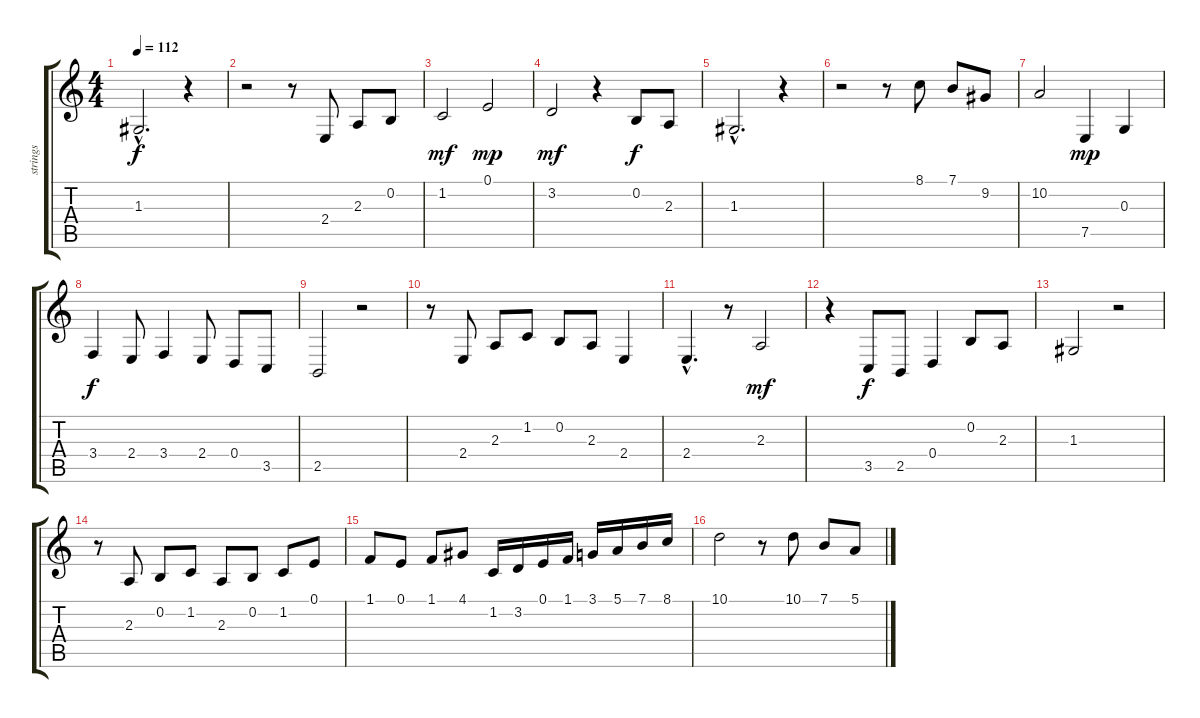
\track ("strings" "strings") {instrument stringensemble1}
\staff {score tabs}
\tuning (E4 B3 G3 D3 A2 E2) {hide}
\ts (4 4)
\tempo 112
\clef g2
\ks c
1.3{hac}.2{d dy f} r.4 |
r.2 r.8 2.4.8 2.3.8 0.2.8 |
1.2.2{dy mf} 0.1.2{dy mp} |
3.2.2{dy mf} r.4 0.2.8{dy f} 2.3.8 |
1.3{hac}.2{d} r.4 |
r.2 r.8 8.1.8 7.1.8 9.2.8 |
10.2.2 7.5.4{dy mp} 0.3.4 |
3.4.4{dy f} 2.4.8 3.4.4 2.4.8 0.4.8 3.5.8 |
2.5.2 r.2 |
r.8 2.4.8 2.3.8 1.2.8 0.2.8 2.3.8 2.4.4 |
2.4{hac}.4{d} r.8 2.3.2{dy mf} |
r.4 3.5.8{dy f} 2.5.8 0.4.4 0.2.8 2.3.8 |
1.3.2 r.2 |
r.8 2.3.8 0.2.8 1.2.8 2.3.8 0.2.8 1.2.8 0.1.8 |
1.1.8 0.1.8 1.1.8 4.1.8 1.2.16 3.2.16 0.1.16 1.1.16 3.1.16 5.1.16 7.1.16 8.1.16 |
10.1.2 r.8 10.1.8 7.1.8 5.1.8
